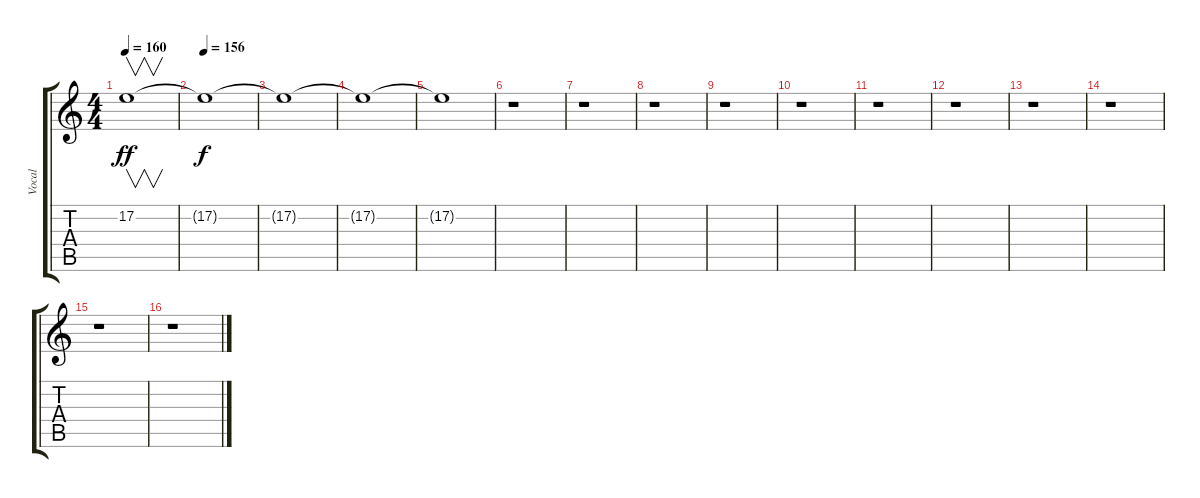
\track ("Vocal" "Vocal") {instrument synthvoice}
\staff {score tabs}
\tuning (E4 B3 G3 D3 A2 E2) {hide}
\ts (4 4)
\tempo 160
\clef g2
\ks c
17.2.1{v dy ff} |
\tempo 156
17.2{t}.1{dy f} |
17.2{t}.1 |
17.2{t}.1 |
17.2{t}.1 |
r.1 |
r.1 |
r.1 |
r.1 |
r.1 |
r.1 |
r.1 |
r.1 |
r.1 |
r.1 |
r.1
